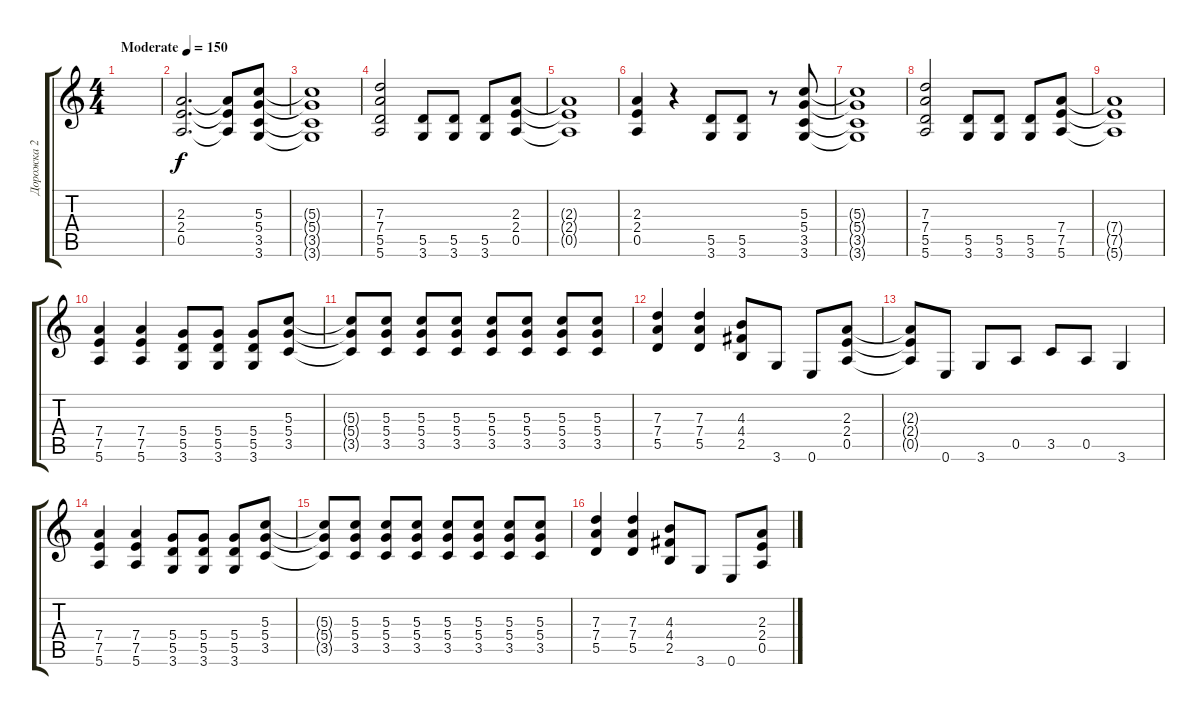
\track ("Дорожка 2" "Дорожка 2") {instrument distortionguitar}
\staff {score tabs}
\tuning (E4 B3 G3 D3 A2 E2) {hide}
\ts (4 4)
\tempo (150 "Moderate")
\clef g2
\ks c
|
(2.3 2.4 0.5).2{d} (2.3{t} 2.4{t} 0.5{t}).8 (5.3 5.4 3.5 3.6).8 |
(5.3{t} 5.4{t} 3.5{t} 3.6{t}).1 |
(7.3 7.4 5.5 5.6).2 (5.5 3.6).8 (5.5 3.6).8 (5.5 3.6).8 (2.3 2.4 0.5).8 |
(2.3{t} 2.4{t} 0.5{t}).1 |
(2.3 2.4 0.5).4 r.4 (5.5 3.6).8 (5.5 3.6).8 r.8 (5.3 5.4 3.5 3.6).8 |
(5.3{t} 5.4{t} 3.5{t} 3.6{t}).1 |
(7.3 7.4 5.5 5.6).2 (5.5 3.6).8 (5.5 3.6).8 (5.5 3.6).8 (7.4 7.5 5.6).8 |
(7.4{t} 7.5{t} 5.6{t}).1 |
(7.4 7.5 5.6).4 (7.4 7.5 5.6).4 (5.4 5.5 3.6).8 (5.4 5.5 3.6).8 (5.4 5.5 3.6).8 (5.3 5.4 3.5).8 |
(5.3{t} 5.4{t} 3.5{t}).8 (5.3 5.4 3.5).8 (5.3 5.4 3.5).8 (5.3 5.4 3.5).8 (5.3 5.4 3.5).8 (5.3 5.4 3.5).8 (5.3 5.4 3.5).8 (5.3 5.4 3.5).8 |
(7.3 7.4 5.5).4 (7.3 7.4 5.5).4 (4.3 4.4 2.5).8 3.6.8 0.6.8 (2.3 2.4 0.5).8 |
(2.3{t} 2.4{t} 0.5{t}).8 0.6.8 3.6.8 0.5.8 3.5.8 0.5.8 3.6.4 |
(7.4 7.5 5.6).4 (7.4 7.5 5.6).4 (5.4 5.5 3.6).8 (5.4 5.5 3.6).8 (5.4 5.5 3.6).8 (5.3 5.4 3.5).8 |
(5.3{t} 5.4{t} 3.5{t}).8 (5.3 5.4 3.5).8 (5.3 5.4 3.5).8 (5.3 5.4 3.5).8 (5.3 5.4 3.5).8 (5.3 5.4 3.5).8 (5.3 5.4 3.5).8 (5.3 5.4 3.5).8 |
(7.3 7.4 5.5).4 (7.3 7.4 5.5).4 (4.3 4.4 2.5).8 3.6.8 0.6.8 (2.3 2.4 0.5).8{volume 6}
